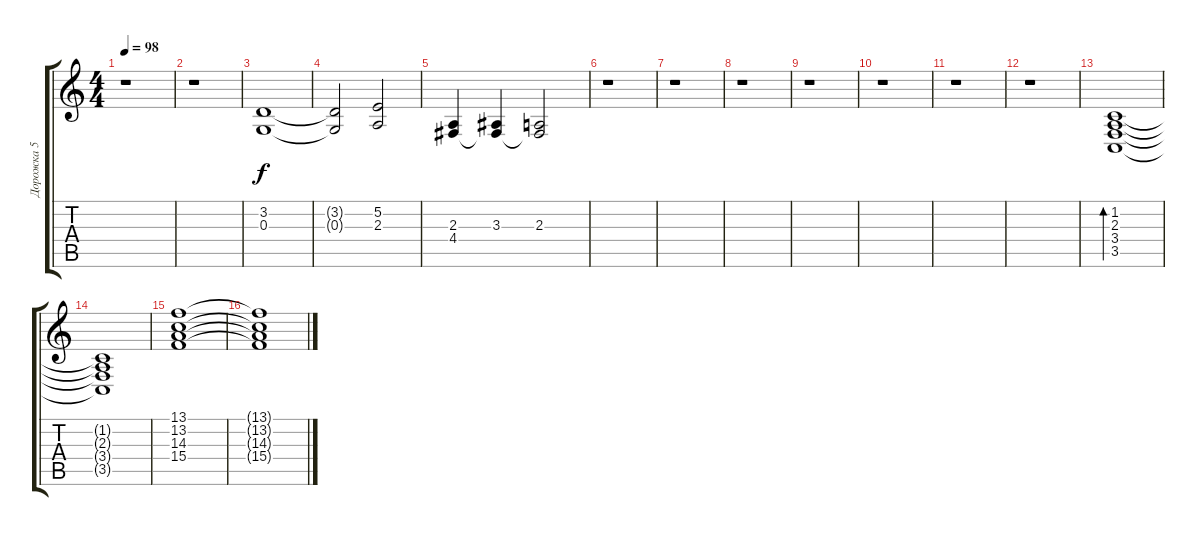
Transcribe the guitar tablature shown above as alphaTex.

\track ("Дорожка 5" "Дорожка 5") {instrument drawbarorgan}
\staff {score tabs}
\tuning (E4 B3 G3 D3 A2 E2) {hide}
\ts (4 4)
\tempo 98
\clef g2
\ks c
r.1{dy f} |
r.1 |
(3.2 0.3).1 |
(3.2{t} 0.3{t}).2 (5.2 2.3).2 |
(2.3 4.4).4 (3.3 4.4{t}).4 (2.3 4.4{t}).2 |
r.1 |
r.1 |
r.1 |
r.1 |
r.1 |
r.1 |
r.1 |
(1.2 2.3 3.4 3.5).1{bd 120 volume 4} |
(1.2{t} 2.3{t} 3.4{t} 3.5{t}).1 |
(13.1 13.2 14.3 15.4).1 |
(13.1{t} 13.2{t} 14.3{t} 15.4{t}).1
